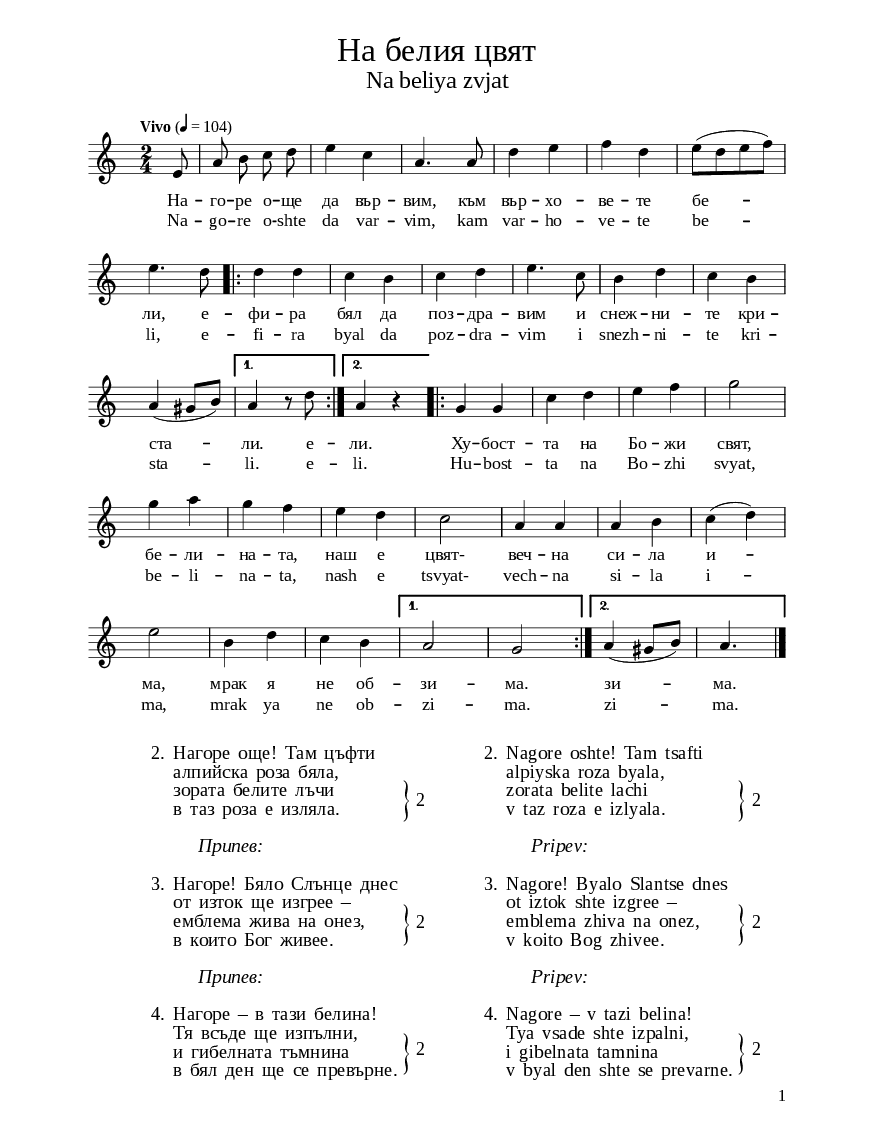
\version "2.24.1"

% include paper part and global functions
\include "include/globals.ily"

"rightBraces058" = \markup {
  \column {
    % repeat braces
    \translate #'(0 . -4.1 )
    \right-brace #20

    \translate #'(0 . -9.9 )
    \right-brace #20

    \translate #'(0 . -10.5 )
    \right-brace #20

  }
  \column {
    % repeat numbers
    \translate #'(0 . -4.5 )
    2
    \translate #'(0 . -11.8 )
    2

    \translate #'(0 . -12.2 )
    2

  }
}

"rightBraces059" = \markup {
  \column {
    % repeat braces
    \translate #'(0 . -8.3 )
    \right-brace #20


  }
  \column {
    % repeat numbers
    \translate #'(0 . -9.2 )
    2
  }
}

\bookpart {
  \label #'ref058
  \tocItem \markup "На белия цвят – Na beliya zvjat"
  \include "include/bookpart-paper.ily"
  \score {
    \include "include/score-layout.ily"

    \new Voice \absolute {
      \clef treble
      \key a \minor
      \time 2/4
      \tempoFunc "Vivo" 4 "104"

      \autoBeamOff
      \partial 8

      e'8 | a'8  b'8 c''8 d''8 | e''4 c''4 | a'4. a'8 | d''4 e''4 | f''4 d''4 | e''8 ([ d''8 e''8 f''8 ]) | \break
      e''4. d''8 \repeat volta 2 {
        | d''4 d''4 |  c''4 b'4 |  c''4 d''4 |  e''4. c''8 |  b'4 d''4 | c''4 b'4 | \break
        a'4 ( gis'8 [b'8]) |
      } \alternative { { a'4 r8 d''8 } {  a'4 r4 } }
      \repeat volta 2 {
        | g'4 g'4 | c''4 d''4 | e''4 f''4 | g''2\break
        | g''4 a''4 |  g''4 f''4 |  e''4 d''4 |  c''2 | a'4 a'4 | a'4 b'4 | c''4 ( d''4 ) | \break
        e''2 | b'4 d''4| c''4 b'4 |
      } \alternative { { a'2 | g'2  }  {   a'4 (gis'8[b'8])  | a'4. \bar "|." \break } }
    }

    \addlyrics {
      На -- го -- ре о -- ще да вър -- вим, към вър -- хо -- ве -- те бе --
      ли, е -- фи -- ра бял да поз -- дра -- вим и снеж -- ни -- те кри --
      ста -- ли. е -- ли. Ху -- бост -- та на Бо -- жи свят,
      бе -- ли -- на -- та, наш е цвят-  веч -- на си -- ла и --
      ма, мрак я не об -- зи -- ма. зи -- ма.
    }

    \addlyrics {
      Na -- go -- re o -- shte da var -- vim, kam var -- ho -- ve -- te be --
      li, e -- fi -- ra byal da poz -- dra -- vim i snezh -- ni -- te kri --
      sta -- li. e -- li. Hu -- bost -- ta na Bo -- zhi svyat,
      be -- li -- na -- ta, nash e tsvyat-  vech -- na si -- la i --
      ma, mrak ya ne ob -- zi -- ma. zi -- ma.
    }

    \header {
      title = \titleFunc "На белия цвят" "Na beliya zvjat"
    }

    \midi{}

  } % score


  \markup \fontsize #+1.7 {
    \hspace #6
    \override #'(baseline-skip . 1.8)
    \column {

      \line {   2. Нагоре още! Там цъфти }
      \line {   "   " алпийска роза бяла, }
      \line {   "   " зората белите лъчи }
      \line {   "   " в таз роза е изляла. }
      \line { " " }

      \line { "        " \italic {Припев: } }
      \line { " " }


      \line {  3. Нагоре! Бяло Слънце днес }

      \line {   "   "от изток ще изгрее  – }

      \line {   "   "емблема жива на онез,}

      \line {   "   "в които Бог живее.}
      \line { " " }

      \line { "        " \italic {Припев: } }
      \line { " " }
      \line {   4. Нагоре – в тази белина!}

      \line {   "   "Тя всъде ще изпълни,}

      \line {   "   "и гибелната тъмнина}

      \line {   "   "в бял ден ще се превърне.}


    }    \"rightBraces058"

    \hspace #5
    \override #'(baseline-skip . 1.8)
    \column {

      \line {   2. Nagore oshte! Tam tsafti }
      \line {   "   " alpiyska roza byala, }
      \line {   "   " zorata belite lachi }
      \line {   "   " v taz roza e izlyala. }
      \line { " " }

      \line { "        " \italic {Pripev: } }
      \line { " " }


      \line {  3. Nagore! Byalo Slantse dnes }

      \line {   "   "ot iztok shte izgree  – }

      \line {   "   "emblema zhiva na onez,}

      \line {   "   "v koito Bog zhivee.}
      \line { " " }

      \line { "        " \italic {Pripev: } }
      \line { " " }


      \line {   4. Nagore – v tazi belina!}

      \line {   "   "Tya vsade shte izpalni,}

      \line {   "   "i gibelnata tamnina}

      \line {   "   "v byal den shte se prevarne.}


    } \"rightBraces058" %column
  } % markup

  \pageBreak


  \markup \fontsize #+1.7 {
    \hspace #6
    \override #'(baseline-skip . 1.8)
    \column {




      \line { "        " \italic {Припев: } }
      \line { " " }


      \line {   5. Земята ще разхубавим,}

      \line {   "   "на Рай ще я направим;}

      \line {   "   "Небето ще развеселим}

      \line {   "   "и Бога ще прославим.}
      \line { " " }
      \line { "        " \italic {Припев: } }
    }      \"rightBraces059"

    \hspace #5
    \override #'(baseline-skip . 1.8)
    \column {




      \line { "        " \italic {Pripev: } }

      \line { " " }

      \line {   5. Zemyata shte razhubavim,}

      \line {   "   "na Ray shte ya napravim;}

      \line {   "   "Nebeto shte razveselim}

      \line {   "   "i Boga shte proslavim.}
      \line { " " }

      \line { "        " \italic {Pripev: } }
    }    \"rightBraces059"
  } % markup

  % include foreign translation(s) of the song
  \markup \empty-two
  \version "2.24.1"

\markup \fill-line { \fontsize #deTitleFontSize "An die weiße Farbe" }
\markup \null
\markup \null
\markup \fontsize #deCoupletFontSize {
  \hspace #15
  \override #`(baseline-skip . ,deCoupletBaselineSkip)

  \column {
    \line { 1. Hinauf, steigen wir immer weiter}

    \line { "   "zu den weißen Gipfeln,}

    \line { "   "grüßen wir den weißen Äther}

    \line { "   "und die Schneekristalle.}

    \line { " " }

    \line { "      " \italic { Refrain }:}
    \line { "      "Die Schönheit der göttlichen Welt,}

    \line { "      "das Weiße, unsere Farbe  –}

    \line { "      "hat ewige Kraft,}

    \line { "      "die Finsternis ergreift sie nicht.}
    \line { " " }
    \line { 2. Hinauf immer weiter! Dort blüht }

    \line { "   "die weiße Alpenrose,}

    \line { "   "die Morgenröte ergoss  }

    \line { "   "  die weiße Farbe in diese Rose. }

    \line { " " }

    \line { "      " \italic { Refrain } ... }

    \line { " " }

    \line { 3. Hinauf! Eine weiße Sonne wird heute}

    \line { "   " von Osten aufgehen  –}

    \line { "   " das lebendige Emblem für jene,}

    \line { "   " in denen Gott lebt.}

    \line { " " }

    \line { "      " \italic { Refrain } ... }

    \line { " " }

    \line { 4. Hinauf – in dieses Weiß!}

    \line { "   " Es wird alles ausfüllen}

    \line { "   " und die tödliche Dunkelheit}

    \line { "   " in weißen Tag verwandeln.}

    \line { " " }

    \line { "      " \italic { Refrain } ... }

    \line { " " }
    \line { 5. Wir werden die Erde verschönern,}

    \line { "   " wir werden sie zum Paradies machen;}

    \line { "   " wir werden den Himmel erfreuen}

    \line { "   " und Gott lobpreisen. }

    \line { " " }

    \line { "      " \italic { Refrain } ... }


  }

}


} % bookpart
